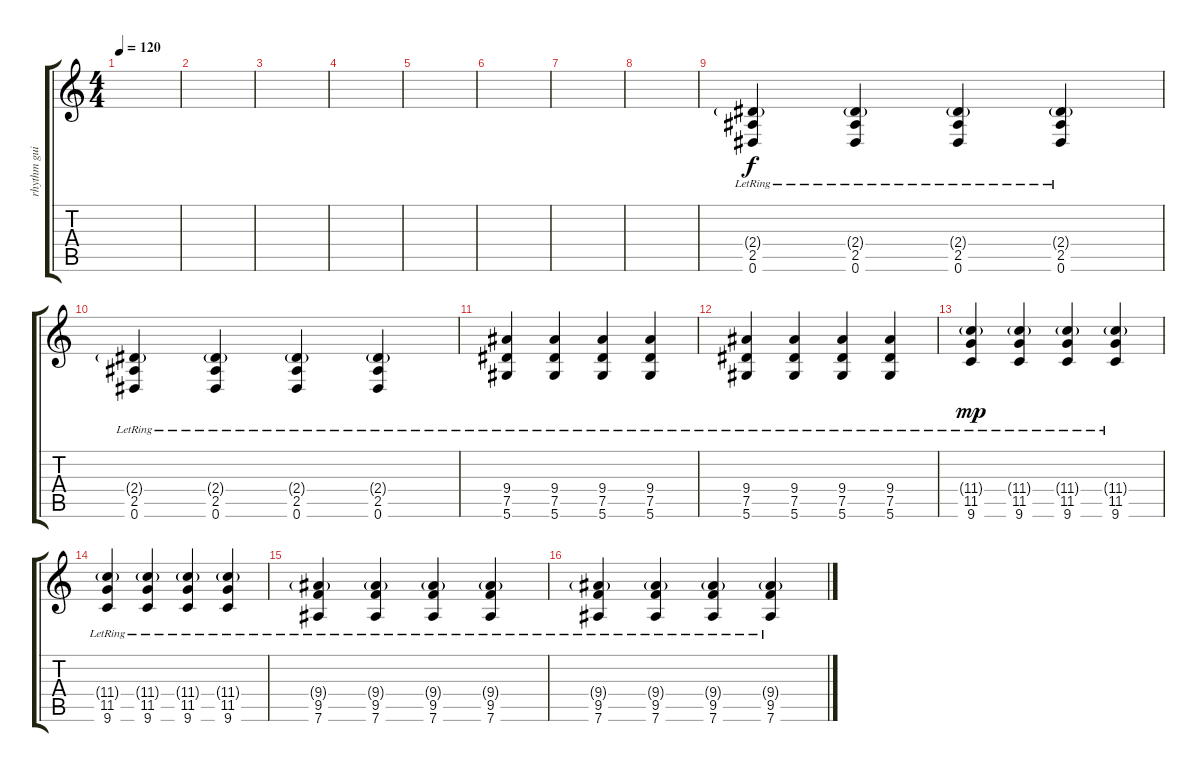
\track ("rhythm guitar #2" "rhythm gui") {instrument overdrivenguitar}
\staff {score tabs}
\tuning (Eb4 Bb3 Gb3 Db3 Ab2 Eb2) {hide}
\ts (4 4)
\tempo 120
\clef g2
\ks c
|
|
|
|
|
|
|
|
(2.4{g lr} 2.5{lr} 0.6{lr}).4 (2.4{g lr} 2.5{lr} 0.6{lr}).4 (2.4{g lr} 2.5{lr} 0.6{lr}).4 (2.4{g lr} 2.5{lr} 0.6{lr}).4 |
(2.4{g lr} 2.5{lr} 0.6{lr}).4 (2.4{g lr} 2.5{lr} 0.6{lr}).4 (2.4{g lr} 2.5{lr} 0.6{lr}).4 (2.4{g lr} 2.5{lr} 0.6{lr}).4 |
(9.4{lr} 7.5{lr} 5.6{lr}).4{dy f} (9.4{lr} 7.5{lr} 5.6{lr}).4 (9.4{lr} 7.5{lr} 5.6{lr}).4 (9.4{lr} 7.5{lr} 5.6{lr}).4 |
(9.4{lr} 7.5{lr} 5.6{lr}).4 (9.4{lr} 7.5{lr} 5.6{lr}).4 (9.4{lr} 7.5{lr} 5.6{lr}).4 (9.4{lr} 7.5{lr} 5.6{lr}).4 |
(11.4{g lr} 11.5{lr} 9.6{lr}).4{dy mp} (11.4{g lr} 11.5{lr} 9.6{lr}).4 (11.4{g lr} 11.5{lr} 9.6{lr}).4 (11.4{g lr} 11.5{lr} 9.6{lr}).4 |
(11.4{g lr} 11.5{lr} 9.6{lr}).4 (11.4{g lr} 11.5{lr} 9.6{lr}).4 (11.4{g lr} 11.5{lr} 9.6{lr}).4 (11.4{g lr} 11.5{lr} 9.6{lr}).4 |
(9.4{g lr} 9.5{lr} 7.6{lr}).4 (9.4{g lr} 9.5{lr} 7.6{lr}).4 (9.4{g lr} 9.5{lr} 7.6{lr}).4 (9.4{g lr} 9.5{lr} 7.6{lr}).4 |
(9.4{g lr} 9.5{lr} 7.6{lr}).4 (9.4{g lr} 9.5{lr} 7.6{lr}).4 (9.4{g lr} 9.5{lr} 7.6{lr}).4 (9.4{g lr} 9.5{lr} 7.6{lr}).4
